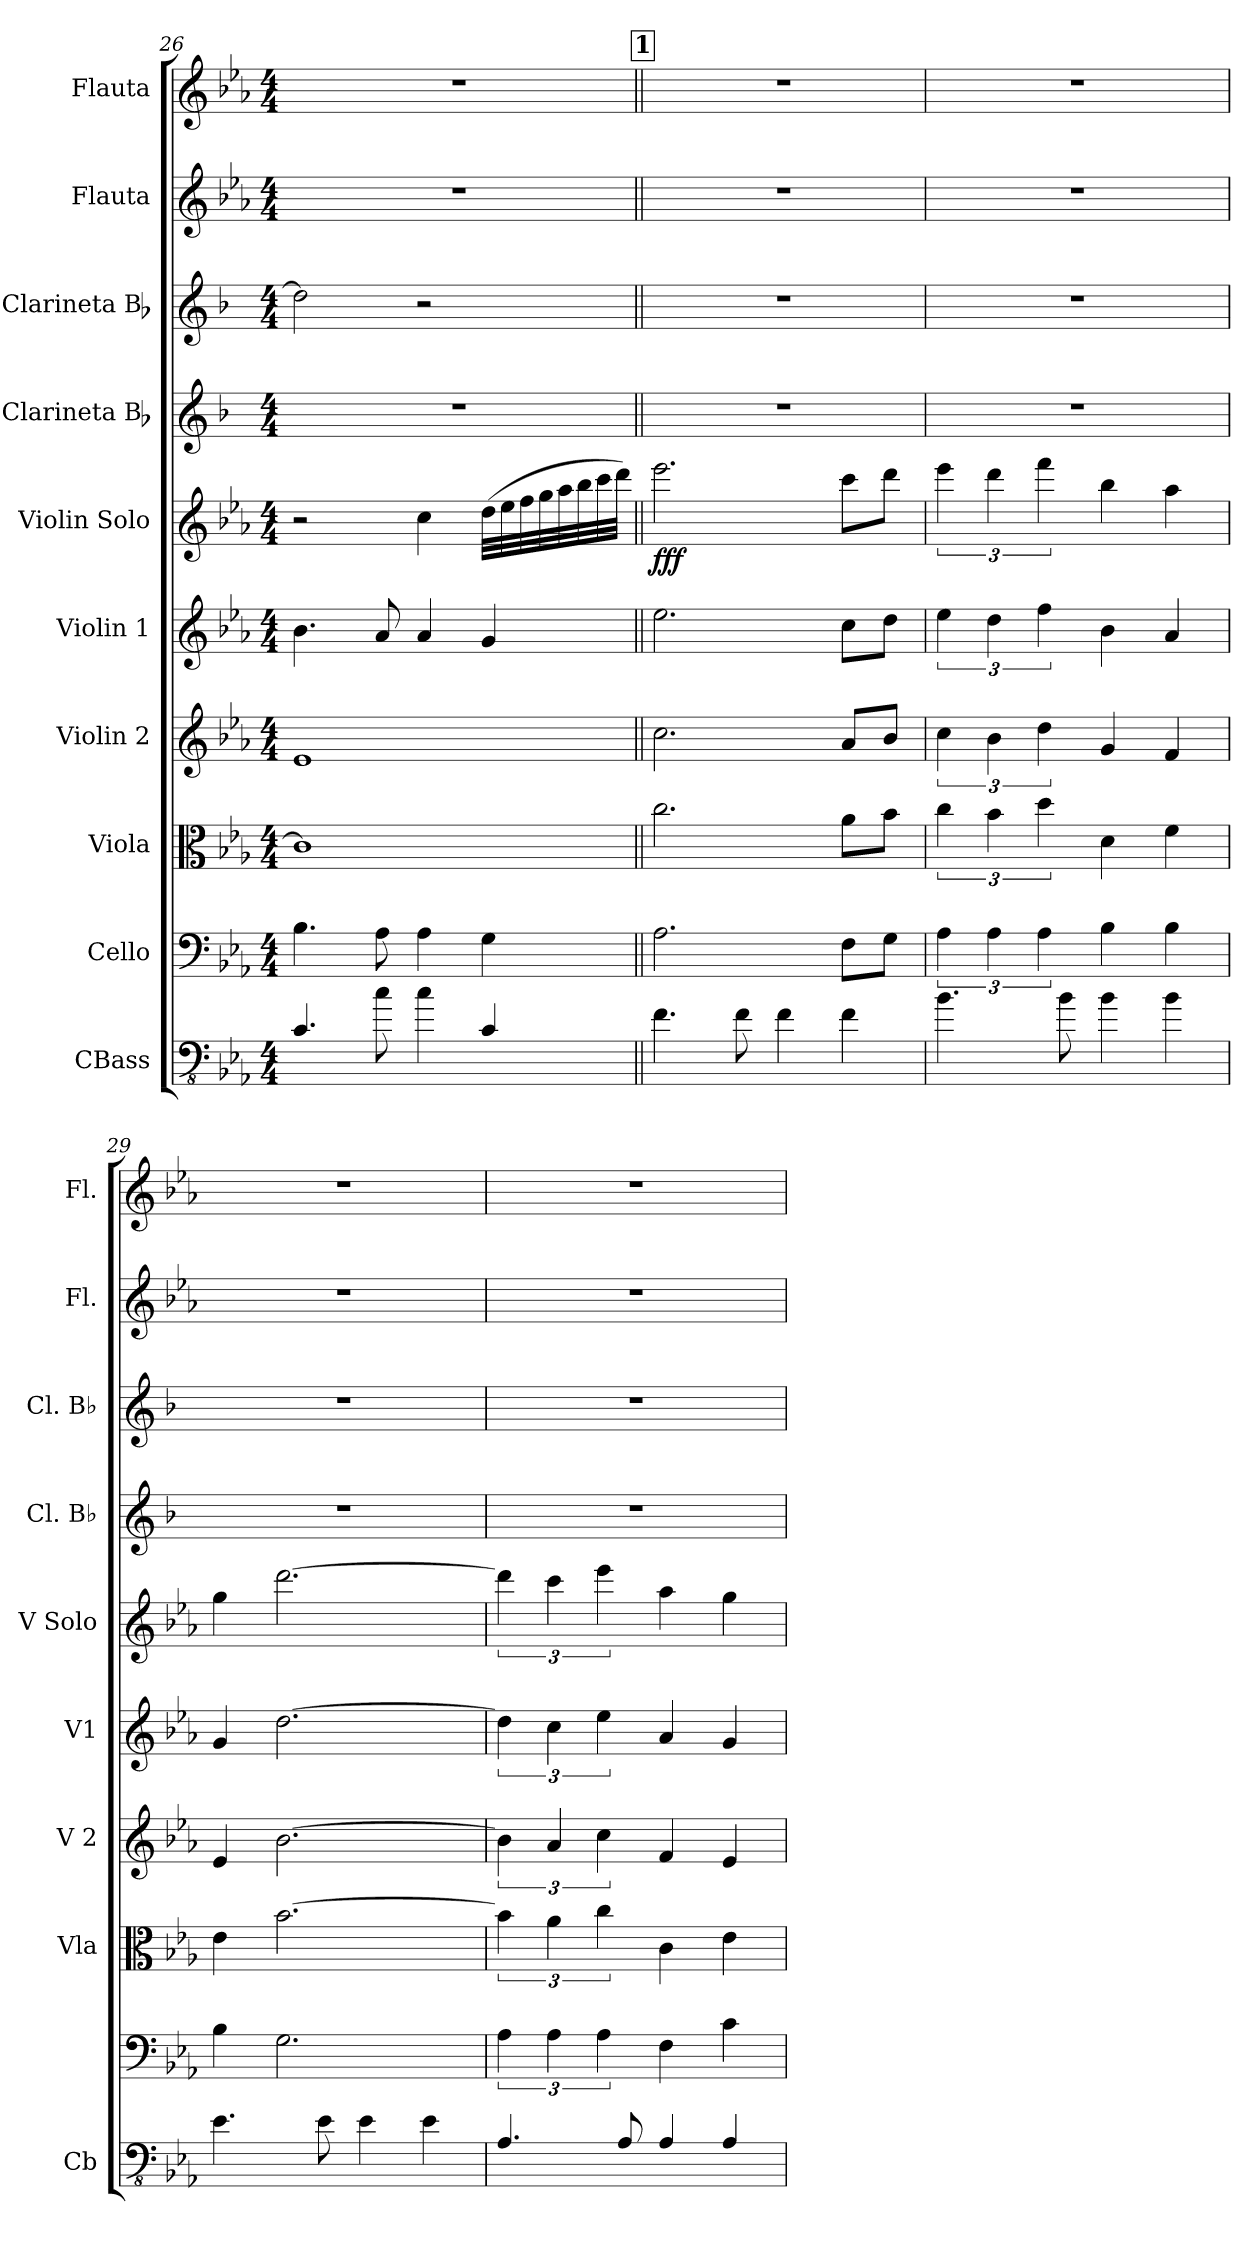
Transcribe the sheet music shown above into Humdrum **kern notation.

**kern	**kern	**kern	**kern	**kern	**kern	**dynam	**kern	**kern	**kern	**kern
*part10	*part9	*part8	*part7	*part6	*part5	*part5	*part4	*part3	*part2	*part1
*staff10	*staff9	*staff8	*staff7	*staff6	*staff5	*staff5	*staff4	*staff3	*staff2	*staff1
*I"CBass	*I"Cello	*I"Viola	*I"Violin 2	*I"Violin 1	*I"Violin Solo	*	*I"Clarineta Bb	*I"Clarineta Bb	*I"Flauta	*I"Flauta
*I'Cb	*	*I'Vla	*I'V 2	*I'V1	*I'V Solo	*	*I'Cl. Bb	*I'Cl. Bb	*I'Fl.	*I'Fl.
*clefFv4	*clefF4	*clefC3	*clefG2	*clefG2	*clefG2	*	*clefG2	*clefG2	*clefG2	*clefG2
*ITrd7c12	*	*	*	*	*	*	*ITrd1c2	*ITrd1c2	*	*
*k[b-e-a-]	*k[b-e-a-]	*k[b-e-a-]	*k[b-e-a-]	*k[b-e-a-]	*k[b-e-a-]	*	*k[b-e-a-]	*k[b-e-a-]	*k[b-e-a-]	*k[b-e-a-]
*M4/4	*M4/4	*M4/4	*M4/4	*M4/4	*M4/4	*	*M4/4	*M4/4	*M4/4	*M4/4
=26	=26	=26	=26	=26	=26	=26	=26	=26	=26	=26
4.CC/	4.B-\	1c]	1e-	4.b-\	2r	.	1r	2cc\]	1r	1r
8C\	8A-\	.	.	8a-/	.	.	.	.	.	.
4C\	4A-\	.	.	4a-/	4cc\	.	.	2r	.	.
4CC/	4G\	.	.	4g/	(32dd\LLL	.	.	.	.	.
.	.	.	.	.	32ee-\	.	.	.	.	.
.	.	.	.	.	32ff\	.	.	.	.	.
.	.	.	.	.	32gg\	.	.	.	.	.
.	.	.	.	.	32aa-\	.	.	.	.	.
.	.	.	.	.	32bb-\	.	.	.	.	.
.	.	.	.	.	32ccc\	.	.	.	.	.
.	.	.	.	.	32ddd\JJJ)	.	.	.	.	.
!!LO:PB:g=z
!!LO:REH:place=s1:a:B:fs=14:t=1
=27||	=27||	=27||	=27||	=27||	=27||	=27||	=27||	=27||	=27||	=27||
!	!	!	!	!	!	!LO:DY:b	!	!	!	!
!	!	!	!	!	!	!LO:DY:n=1:b	!	!	!	!
4.FF\	2.A-\	2.cc\	2.cc\	2.ee-\	2.eee-\	f ff	1r	1r	1r	1r
8FF\	.	.	.	.	.	.	.	.	.	.
4FF\	.	.	.	.	.	.	.	.	.	.
4FF\	8F\L	8a-\L	8a-/L	8cc\L	8ccc\L	.	.	.	.	.
.	8G\J	8b-\J	8b-/J	8dd\J	8ddd\J	.	.	.	.	.
=28	=28	=28	=28	=28	=28	=28	=28	=28	=28	=28
4.BB-\	6A-\	6cc\	6cc\	6ee-\	6eee-\	.	1r	1r	1r	1r
.	6A-\	6b-\	6b-\	6dd\	6ddd\	.	.	.	.	.
.	6A-\	6dd\	6dd\	6ff\	6fff\	.	.	.	.	.
8BB-\	.	.	.	.	.	.	.	.	.	.
4BB-\	4B-\	4d\	4g/	4b-\	4bb-\	.	.	.	.	.
4BB-\	4B-\	4f\	4f/	4a-/	4aa-\	.	.	.	.	.
=29	=29	=29	=29	=29	=29	=29	=29	=29	=29	=29
4.EE-\	4B-\	4e-\	4e-/	4g/	4gg\	.	1r	1r	1r	1r
.	2.G\	[2.b-\	[2.b-\	[2.dd\	[2.ddd\	.	.	.	.	.
8EE-\	.	.	.	.	.	.	.	.	.	.
4EE-\	.	.	.	.	.	.	.	.	.	.
4EE-\	.	.	.	.	.	.	.	.	.	.
=30	=30	=30	=30	=30	=30	=30	=30	=30	=30	=30
4.AAA-/	6A-\	6b-\]	6b-\]	6dd\]	6ddd\]	.	1r	1r	1r	1r
.	6A-\	6a-\	6a-/	6cc\	6ccc\	.	.	.	.	.
.	6A-\	6cc\	6cc\	6ee-\	6eee-\	.	.	.	.	.
8AAA-/	.	.	.	.	.	.	.	.	.	.
4AAA-/	4F\	4c\	4f/	4a-/	4aa-\	.	.	.	.	.
4AAA-/	4c\	4e-\	4e-/	4g/	4gg\	.	.	.	.	.
=	=	=	=	=	=	=	=	=	=	=
*-	*-	*-	*-	*-	*-	*-	*-	*-	*-	*-
